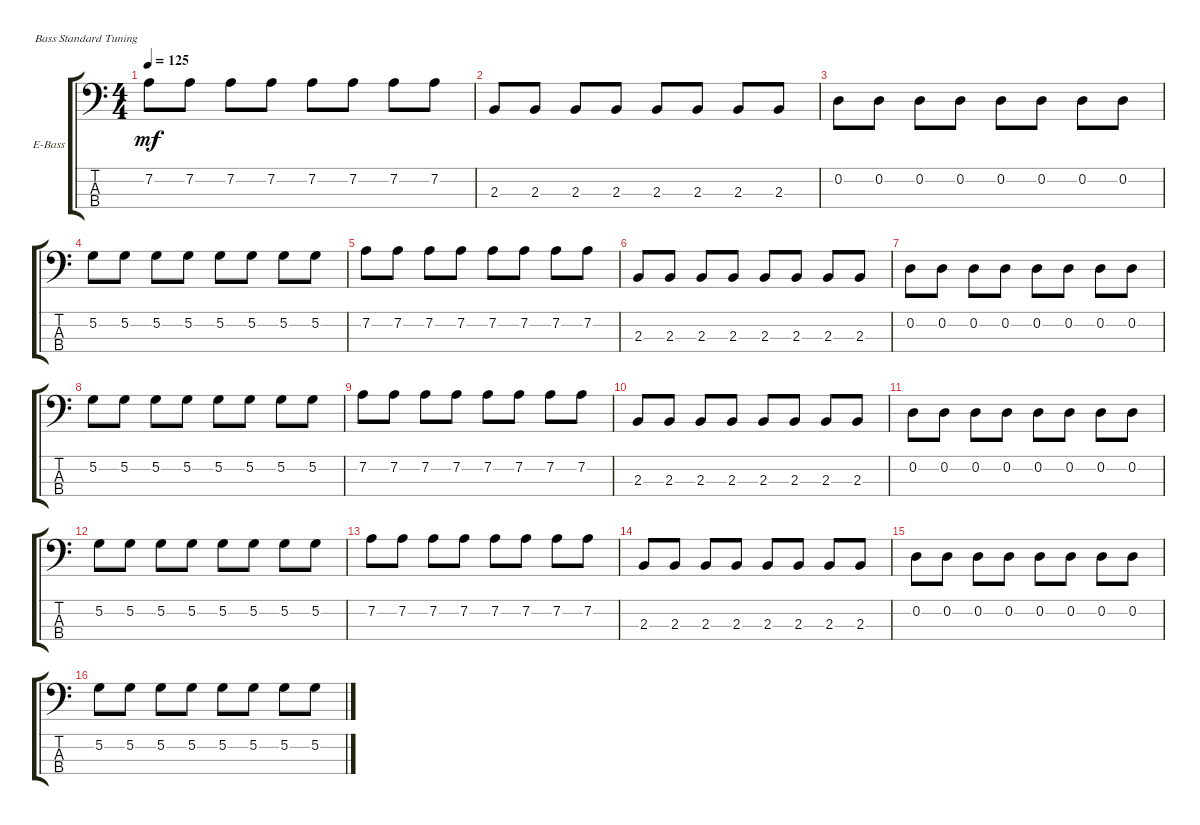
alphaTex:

\defaultSystemsLayout 4
\bracketExtendMode groupsimilarinstruments
\firstSystemTrackNameOrientation horizontal
\otherSystemsTrackNameOrientation horizontal
\track ("Electric Bass" "E-Bass") {instrument electricbassfinger}
\staff {score tabs}
\tuning (G2 D2 A1 E1)
\ts (4 4)
\tempo 125
\clef f4
\ks c
7.2.8{dy mf} 7.2.8 7.2.8 7.2.8 7.2.8 7.2.8 7.2.8 7.2.8 |
2.3.8 2.3.8 2.3.8 2.3.8 2.3.8 2.3.8 2.3.8 2.3.8 |
0.2.8 0.2.8 0.2.8 0.2.8 0.2.8 0.2.8 0.2.8 0.2.8 |
5.2.8 5.2.8 5.2.8 5.2.8 5.2.8 5.2.8 5.2.8 5.2.8 |
7.2.8 7.2.8 7.2.8 7.2.8 7.2.8 7.2.8 7.2.8 7.2.8 |
2.3.8 2.3.8 2.3.8 2.3.8 2.3.8 2.3.8 2.3.8 2.3.8 |
0.2.8 0.2.8 0.2.8 0.2.8 0.2.8 0.2.8 0.2.8 0.2.8 |
5.2.8 5.2.8 5.2.8 5.2.8 5.2.8 5.2.8 5.2.8 5.2.8 |
7.2.8 7.2.8 7.2.8 7.2.8 7.2.8 7.2.8 7.2.8 7.2.8 |
2.3.8 2.3.8 2.3.8 2.3.8 2.3.8 2.3.8 2.3.8 2.3.8 |
0.2.8 0.2.8 0.2.8 0.2.8 0.2.8 0.2.8 0.2.8 0.2.8 |
5.2.8 5.2.8 5.2.8 5.2.8 5.2.8 5.2.8 5.2.8 5.2.8 |
7.2.8 7.2.8 7.2.8 7.2.8 7.2.8 7.2.8 7.2.8 7.2.8 |
2.3.8 2.3.8 2.3.8 2.3.8 2.3.8 2.3.8 2.3.8 2.3.8 |
0.2.8 0.2.8 0.2.8 0.2.8 0.2.8 0.2.8 0.2.8 0.2.8 |
5.2.8 5.2.8 5.2.8 5.2.8 5.2.8 5.2.8 5.2.8 5.2.8
